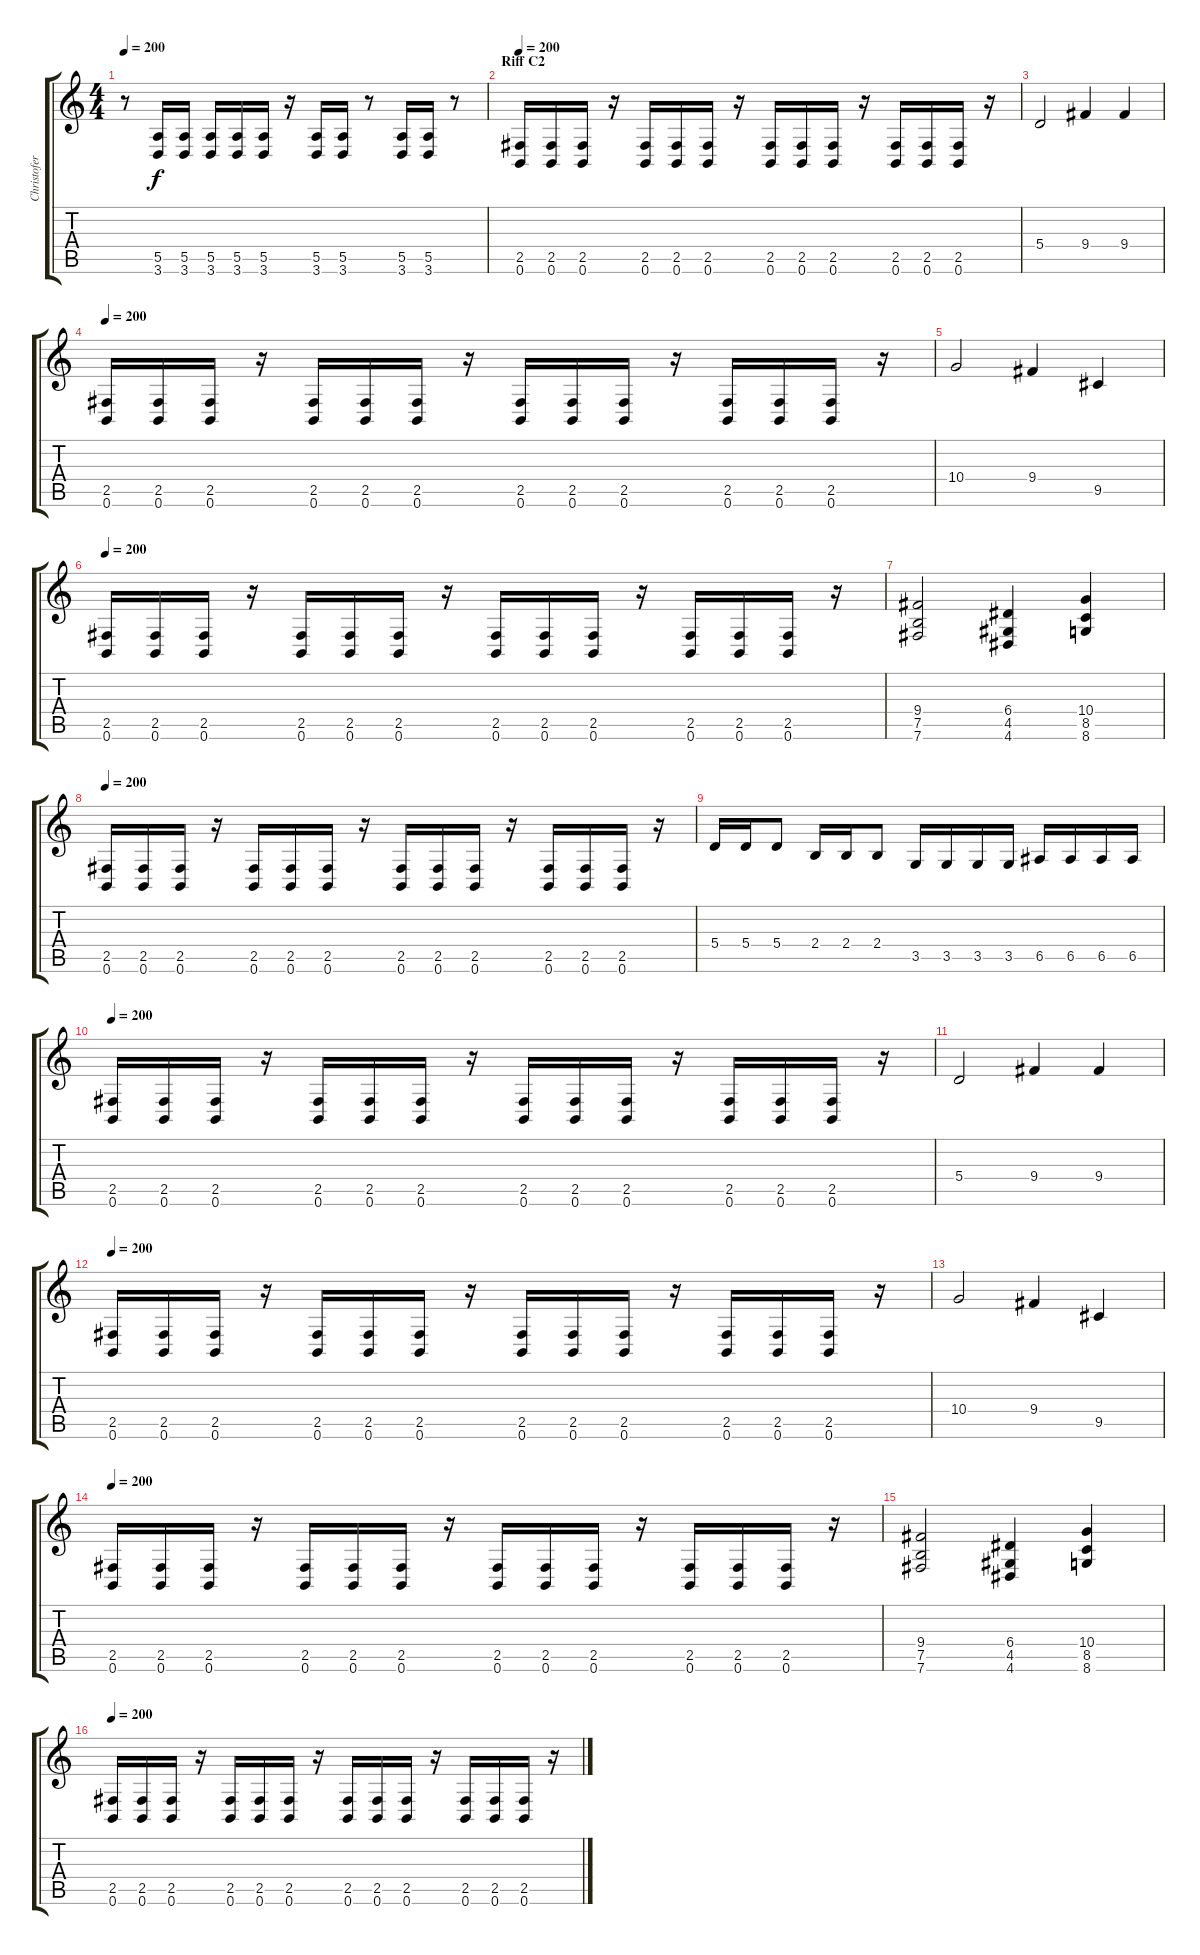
\track ("Christofer Malmström" "Christofer") {instrument distortionguitar}
\staff {score tabs}
\tuning (B3 Gb3 D3 A2 E2 B1) {hide}
\ts (4 4)
\tempo 200
\clef g2
\ks c
r.8{dy f} (5.5 3.6).16 (5.5 3.6).16 (5.5 3.6).16 (5.5 3.6).16 (5.5 3.6).16 r.16 (5.5 3.6).16 (5.5 3.6).16 r.8 (5.5 3.6).16 (5.5 3.6).16 r.8 |
\section ("" "Riff C2")
\tempo 200
(2.5 0.6).16 (2.5 0.6).16 (2.5 0.6).16 r.16 (2.5 0.6).16 (2.5 0.6).16 (2.5 0.6).16 r.16 (2.5 0.6).16 (2.5 0.6).16 (2.5 0.6).16 r.16 (2.5 0.6).16 (2.5 0.6).16 (2.5 0.6).16 r.16 |
5.4.2 9.4.4 9.4.4 |
\tempo 200
(2.5 0.6).16 (2.5 0.6).16 (2.5 0.6).16 r.16 (2.5 0.6).16 (2.5 0.6).16 (2.5 0.6).16 r.16 (2.5 0.6).16 (2.5 0.6).16 (2.5 0.6).16 r.16 (2.5 0.6).16 (2.5 0.6).16 (2.5 0.6).16 r.16 |
10.4.2 9.4.4 9.5.4 |
\tempo 200
(2.5 0.6).16 (2.5 0.6).16 (2.5 0.6).16 r.16 (2.5 0.6).16 (2.5 0.6).16 (2.5 0.6).16 r.16 (2.5 0.6).16 (2.5 0.6).16 (2.5 0.6).16 r.16 (2.5 0.6).16 (2.5 0.6).16 (2.5 0.6).16 r.16 |
(9.4 7.5 7.6).2 (6.4 4.5 4.6).4 (10.4 8.5 8.6).4 |
\tempo 200
(2.5 0.6).16 (2.5 0.6).16 (2.5 0.6).16 r.16 (2.5 0.6).16 (2.5 0.6).16 (2.5 0.6).16 r.16 (2.5 0.6).16 (2.5 0.6).16 (2.5 0.6).16 r.16 (2.5 0.6).16 (2.5 0.6).16 (2.5 0.6).16 r.16 |
5.4.16 5.4.16 5.4.8 2.4.16 2.4.16 2.4.8 3.5.16 3.5.16 3.5.16 3.5.16 6.5.16 6.5.16 6.5.16 6.5.16 |
\tempo 200
(2.5 0.6).16 (2.5 0.6).16 (2.5 0.6).16 r.16 (2.5 0.6).16 (2.5 0.6).16 (2.5 0.6).16 r.16 (2.5 0.6).16 (2.5 0.6).16 (2.5 0.6).16 r.16 (2.5 0.6).16 (2.5 0.6).16 (2.5 0.6).16 r.16 |
5.4.2 9.4.4 9.4.4 |
\tempo 200
(2.5 0.6).16 (2.5 0.6).16 (2.5 0.6).16 r.16 (2.5 0.6).16 (2.5 0.6).16 (2.5 0.6).16 r.16 (2.5 0.6).16 (2.5 0.6).16 (2.5 0.6).16 r.16 (2.5 0.6).16 (2.5 0.6).16 (2.5 0.6).16 r.16 |
10.4.2 9.4.4 9.5.4 |
\tempo 200
(2.5 0.6).16 (2.5 0.6).16 (2.5 0.6).16 r.16 (2.5 0.6).16 (2.5 0.6).16 (2.5 0.6).16 r.16 (2.5 0.6).16 (2.5 0.6).16 (2.5 0.6).16 r.16 (2.5 0.6).16 (2.5 0.6).16 (2.5 0.6).16 r.16 |
(9.4 7.5 7.6).2 (6.4 4.5 4.6).4 (10.4 8.5 8.6).4 |
\tempo 200
(2.5 0.6).16 (2.5 0.6).16 (2.5 0.6).16 r.16 (2.5 0.6).16 (2.5 0.6).16 (2.5 0.6).16 r.16 (2.5 0.6).16 (2.5 0.6).16 (2.5 0.6).16 r.16 (2.5 0.6).16 (2.5 0.6).16 (2.5 0.6).16 r.16
